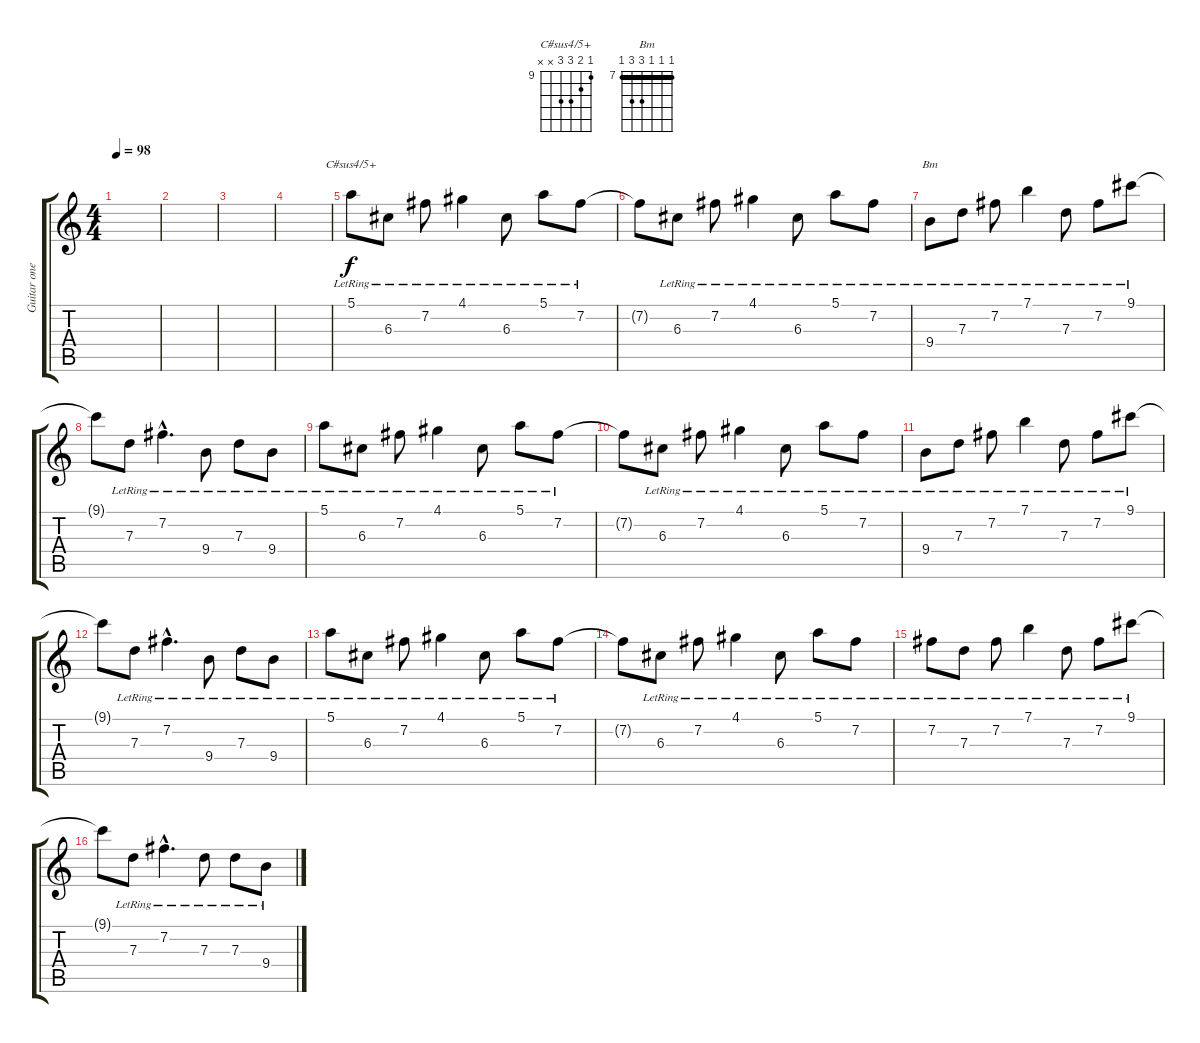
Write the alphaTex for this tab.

\track ("Guitar one" "Guitar one") {instrument electricguitarjazz}
\staff {score tabs}
\tuning (E4 B3 G3 D3 A2 E2) {hide}
\chord ("C#sus4/5+" 9 10 11 11 x x) {firstfret 9}
\chord ("Bm" 7 7 7 9 9 7) {firstfret 7 barre 7}
\ts (4 4)
\tempo 98
\clef g2
\ks c
|
|
|
|
5.1{lr}.8{ch "C#sus4/5+"} 6.3{lr}.8 7.2{lr}.8 4.1{lr}.4 6.3{lr}.8 5.1{lr}.8 7.2{lr}.8 |
7.2{t}.8 6.3{lr}.8 7.2{lr}.8 4.1{lr}.4 6.3{lr}.8 5.1{lr}.8 7.2{lr}.8 |
9.4{lr}.8{ch "Bm"} 7.3{lr}.8 7.2{lr}.8 7.1{lr}.4 7.3{lr}.8 7.2{lr}.8 9.1{lr}.8 |
9.1{t}.8 7.3{lr}.8 7.2{hac lr}.4{d} 9.4{lr}.8 7.3{lr}.8 9.4{lr}.8 |
5.1{lr}.8 6.3{lr}.8 7.2{lr}.8 4.1{lr}.4 6.3{lr}.8 5.1{lr}.8 7.2{lr}.8 |
7.2{t}.8 6.3{lr}.8 7.2{lr}.8 4.1{lr}.4 6.3{lr}.8 5.1{lr}.8 7.2{lr}.8 |
9.4{lr}.8 7.3{lr}.8 7.2{lr}.8 7.1{lr}.4 7.3{lr}.8 7.2{lr}.8 9.1{lr}.8 |
9.1{t}.8 7.3{lr}.8 7.2{hac lr}.4{d} 9.4{lr}.8 7.3{lr}.8 9.4{lr}.8 |
5.1{lr}.8 6.3{lr}.8 7.2{lr}.8 4.1{lr}.4 6.3{lr}.8 5.1{lr}.8 7.2{lr}.8 |
7.2{t}.8 6.3{lr}.8 7.2{lr}.8 4.1{lr}.4 6.3{lr}.8 5.1{lr}.8 7.2{lr}.8 |
7.2{lr}.8 7.3{lr}.8 7.2{lr}.8 7.1{lr}.4 7.3{lr}.8 7.2{lr}.8 9.1{lr}.8 |
9.1{t}.8 7.3{lr}.8 7.2{hac lr}.4{d} 7.3{lr}.8 7.3{lr}.8 9.4{lr}.8
